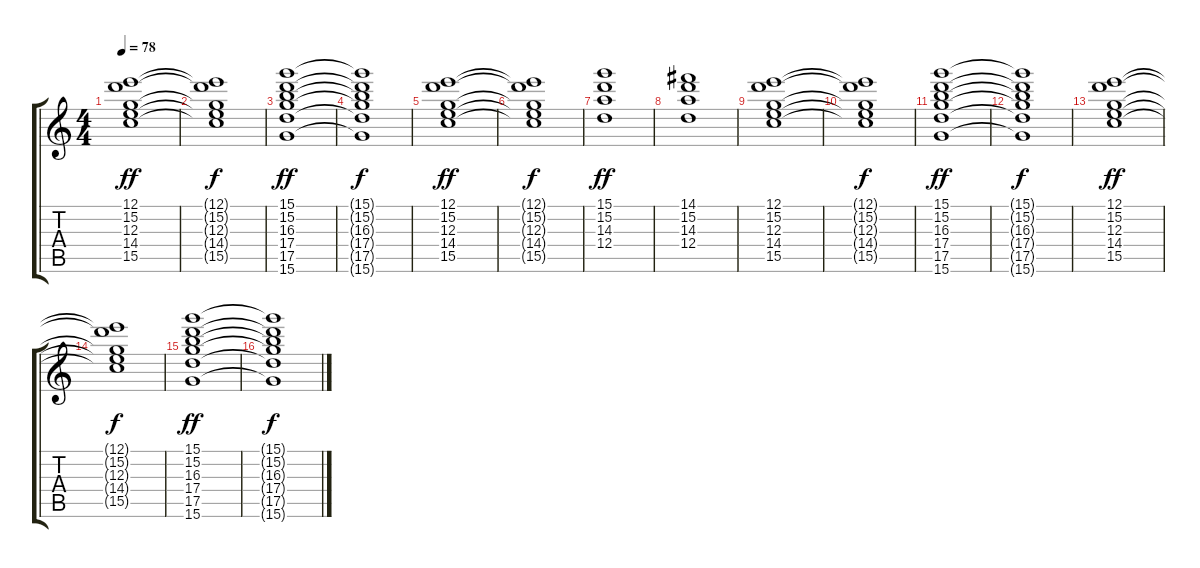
\track "" {instrument electricguitarclean}
\staff {score tabs}
\tuning (E4 B3 G3 D3 A2 E2) {hide}
\ts (4 4)
\tempo 78
\clef g2
\ks c
(12.1 15.2 12.3 14.4 15.5).1{dy ff} |
(12.1{t} 15.2{t} 12.3{t} 14.4{t} 15.5{t}).1{dy f} |
(15.1 15.2 16.3 17.4 17.5 15.6).1{dy ff} |
(15.1{t} 15.2{t} 16.3{t} 17.4{t} 17.5{t} 15.6{t}).1{dy f} |
(12.1 15.2 12.3 14.4 15.5).1{dy ff} |
(12.1{t} 15.2{t} 12.3{t} 14.4{t} 15.5{t}).1{dy f} |
(15.1 15.2 14.3 12.4).1{dy ff} |
(14.1 15.2 14.3 12.4).1 |
(12.1 15.2 12.3 14.4 15.5).1 |
(12.1{t} 15.2{t} 12.3{t} 14.4{t} 15.5{t}).1{dy f} |
(15.1 15.2 16.3 17.4 17.5 15.6).1{dy ff} |
(15.1{t} 15.2{t} 16.3{t} 17.4{t} 17.5{t} 15.6{t}).1{dy f} |
(12.1 15.2 12.3 14.4 15.5).1{dy ff} |
(12.1{t} 15.2{t} 12.3{t} 14.4{t} 15.5{t}).1{dy f} |
(15.1 15.2 16.3 17.4 17.5 15.6).1{dy ff} |
(15.1{t} 15.2{t} 16.3{t} 17.4{t} 17.5{t} 15.6{t}).1{dy f}
